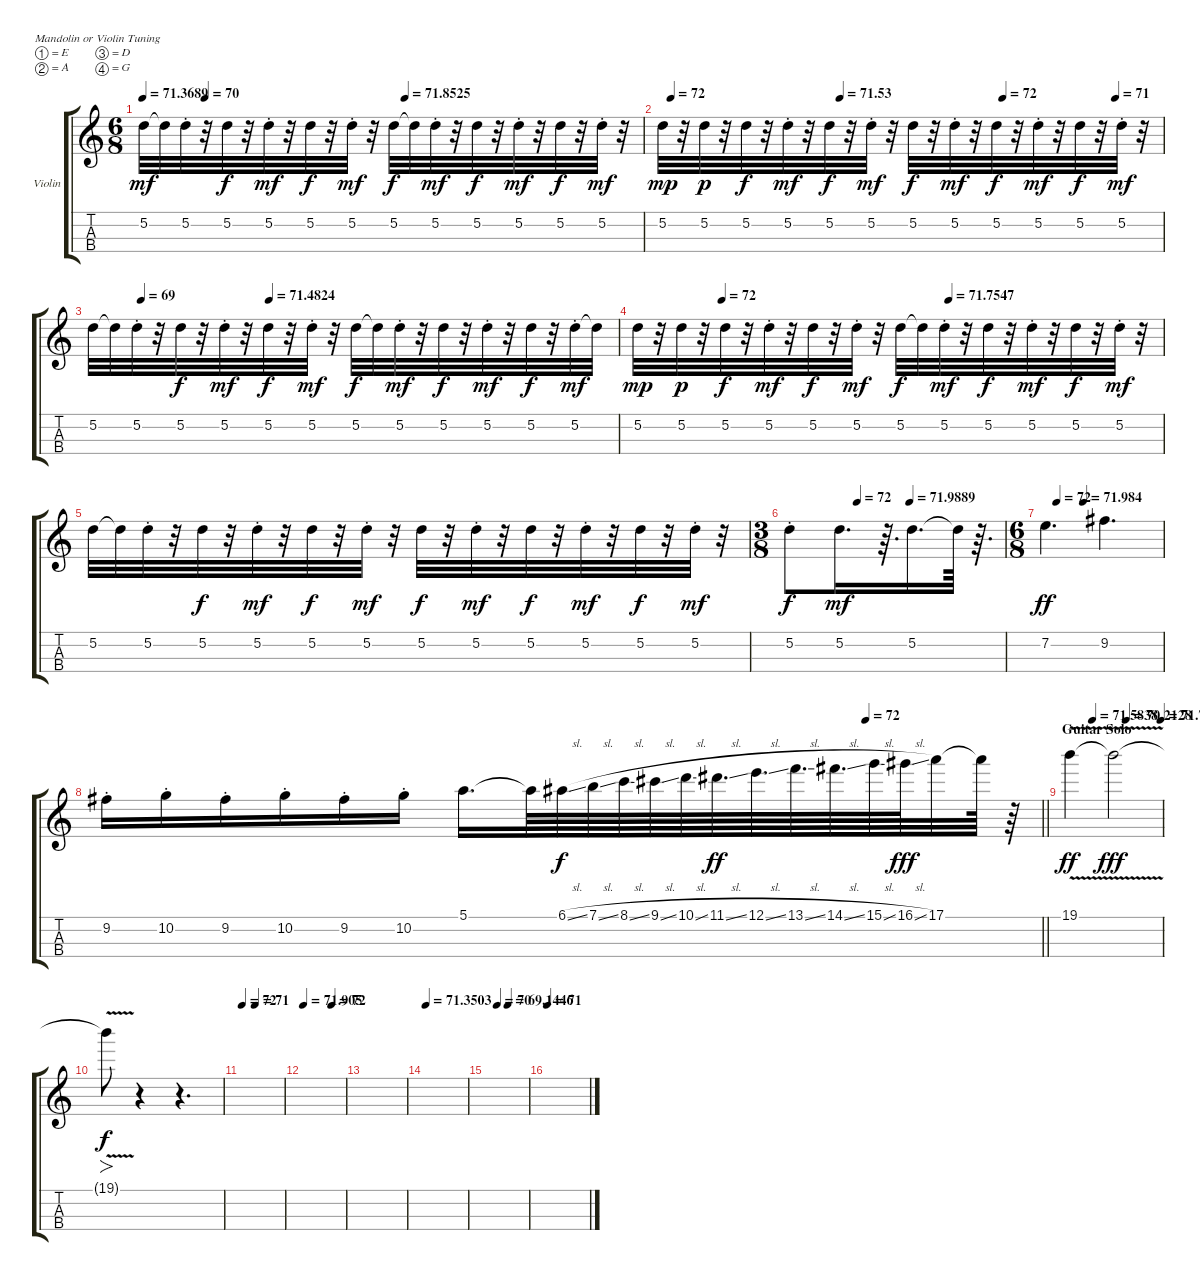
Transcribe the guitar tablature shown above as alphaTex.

\bracketExtendMode groupsimilarinstruments
\firstSystemTrackNameOrientation horizontal
\otherSystemsTrackNameOrientation horizontal
\track ("Violin " "Violin") {instrument violin}
\staff {score tabs}
\tuning (E5 A4 D4 G3)
\ts (6 8)
\tempo
71.3689
\tempo (70 0.125)
\tempo (71.8525 0.525)
\accidentals auto
\clef g2
\ottava regular
\simile none
\scale
0.333333
\ks c
5.2.32{dy mf} 5.2{t}.32 5.2{st}.32 r.32 5.2.32{dy f} r.32 5.2{st}.32{dy mf} r.32 5.2.32{dy f} r.32 5.2{st}.32{dy mf} r.32 5.2.32{dy f} 5.2{t}.32 5.2{st}.32{dy mf} r.32 5.2.32{dy f} r.32 5.2{st}.32{dy mf} r.32 5.2.32{dy f} r.32 5.2{st}.32{dy mf} r.32 |
\tempo (72 0.01875)
\tempo (71.53 0.35625)
\tempo (72 0.68125)
\tempo (71 0.90625)
\scale
0.333333 5.2.32{dy mp} r.32 5.2.32{dy p} r.32 5.2.32{dy f} r.32 5.2{st}.32{dy mf} r.32 5.2.32{dy f} r.32 5.2{st}.32{dy mf} r.32 5.2.32{dy f} r.32 5.2{st}.32{dy mf} r.32 5.2.32{dy f} r.32 5.2{st}.32{dy mf} r.32 5.2.32{dy f} r.32 5.2{st}.32{dy mf} r.32 |
\tempo (69 0.09375)
\tempo (71.4824 0.3375)
\scale
0.333333 5.2.32 5.2{t}.32 5.2{st}.32 r.32 5.2.32{dy f} r.32 5.2{st}.32{dy mf} r.32 5.2.32{dy f} r.32 5.2{st}.32{dy mf} r.32 5.2.32{dy f} 5.2{t}.32 5.2{st}.32{dy mf} r.32 5.2.32{dy f} r.32 5.2{st}.32{dy mf} r.32 5.2.32{dy f} r.32 5.2{st}.32{dy mf} 5.2{t}.32 |
\tempo (72 0.1625)
\tempo (71.7547 0.59375)
\scale
0.333333 5.2.32{dy mp} r.32 5.2.32{dy p} r.32 5.2.32{dy f} r.32 5.2{st}.32{dy mf} r.32 5.2.32{dy f} r.32 5.2{st}.32{dy mf} r.32 5.2.32{dy f} 5.2{t}.32 5.2{st}.32{dy mf} r.32 5.2.32{dy f} r.32 5.2{st}.32{dy mf} r.32 5.2.32{dy f} r.32 5.2{st}.32{dy mf} r.32 |
\scale
0.333333 5.2.32 5.2{t}.32 5.2{st}.32 r.32 5.2.32{dy f} r.32 5.2{st}.32{dy mf} r.32 5.2.32{dy f} r.32 5.2{st}.32{dy mf} r.32 5.2.32{dy f} r.32 5.2{st}.32{dy mf} r.32 5.2.32{dy f} r.32 5.2{st}.32{dy mf} r.32 5.2.32{dy f} r.32 5.2{st}.32{dy mf} r.32 |
\ts (3 8)
\beaming (8 3)
\tempo (72 0.31875)
\tempo (71.9889 0.5625)
\scale
0.285394 5.2{st}.8{dy f} 5.2.16{d dy mf} r.64{d} 5.2.16{d} 5.2{t}.64 r.64{d} |
\ts (6 8)
\beaming (8 3 3)
\tempo (72 0.10625)
\tempo (71.984 0.33125)
\scale
0.345326 7.2.4{d dy ff} 9.2.4{d} |
\tempo (72 0.8125)
\scale
0.369047
\barLineRight lightlight
9.2{st}.16 10.2{st}.16 9.2{st}.16 10.2{st}.16 9.2{st}.16 10.2{st}.16 5.1.16{d} 5.1{t}.64 6.1{sl}.64{dy f} 7.1{sl}.64 8.1{sl}.64 9.1{sl}.64 10.1{sl}.64 11.1{sl}.64{d dy ff} 12.1{sl}.64{d} 13.1{sl}.64{d} 14.1{sl}.64{d} 15.1{sl}.64 16.1{sl}.64{dy fff} 17.1.32 17.1{t}.64 r.64 |
\section ("" "Guitar Solo")
\tempo (71.5838 0.25625)
\tempo (70.2128 0.61875)
\tempo (71.744 0.99375)
\scale
0.333333 19.1{v}.4{dy ff} 19.1{v t}.2{dy fff} |
\scale
0.333333 19.1{v t}.8{fo dy f} r.4 r.4{d} |
\tempo (72 0.0125)
\tempo (71 0.325)
\scale
0.333333 |
\tempo
71.905
\tempo (72 0.68125)
\scale
0.333333 |
\scale
0.333333 |
\tempo (71.3503 0.00625)
\scale
0.333333 |
\tempo (70 0.25625)
\tempo (69.1446 0.51875)
\scale
0.333333 |
\tempo 71
\scale
0.333333
